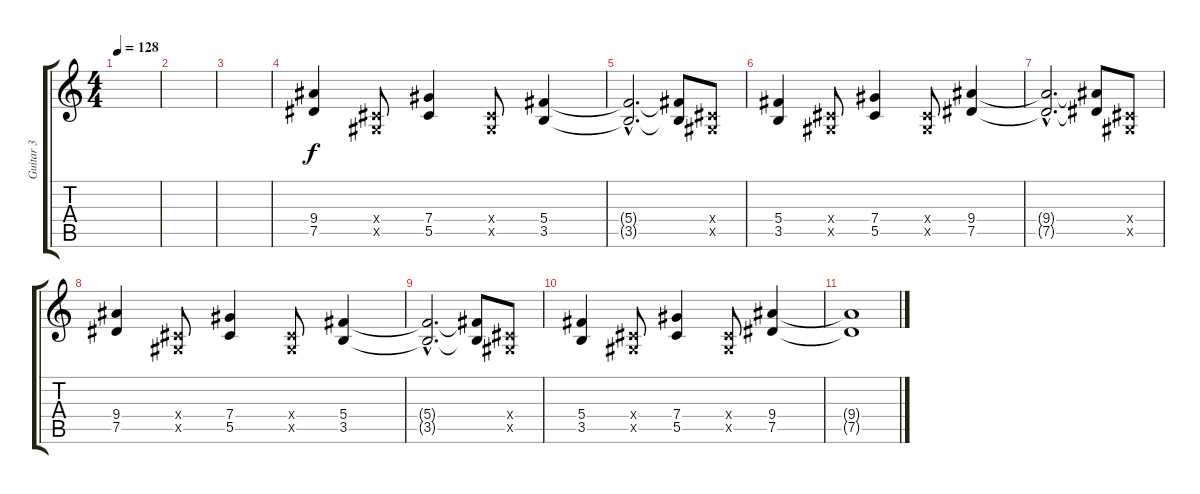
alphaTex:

\track ("Guitar 3" "Guitar 3") {instrument overdrivenguitar}
\staff {score tabs}
\tuning (Eb4 Bb3 Gb3 Db3 Ab2 Eb2) {hide}
\ts (4 4)
\tempo 128
\clef g2
\ks c
|
|
|
(9.4 7.5).4{instrument acousticguitarsteel} (0.4{x} 0.5{x}).8 (7.4 5.5).4 (0.4{x} 0.5{x}).8 (5.4 3.5).4 |
(5.4{hac t} 3.5{hac t}).2{d} (5.4{t} 3.5{t}).8 (0.4{x} 0.5{x}).8 |
(5.4 3.5).4 (0.4{x} 0.5{x}).8 (7.4 5.5).4 (0.4{x} 0.5{x}).8 (9.4 7.5).4 |
(9.4{hac t} 7.5{hac t}).2{d} (9.4{t} 7.5{t}).8 (0.4{x} 0.5{x}).8 |
(9.4 7.5).4 (0.4{x} 0.5{x}).8 (7.4 5.5).4 (0.4{x} 0.5{x}).8 (5.4 3.5).4 |
(5.4{hac t} 3.5{hac t}).2{d} (5.4{t} 3.5{t}).8 (0.4{x} 0.5{x}).8 |
(5.4 3.5).4 (0.4{x} 0.5{x}).8 (7.4 5.5).4 (0.4{x} 0.5{x}).8 (9.4 7.5).4 |
(9.4{t} 7.5{t}).1
